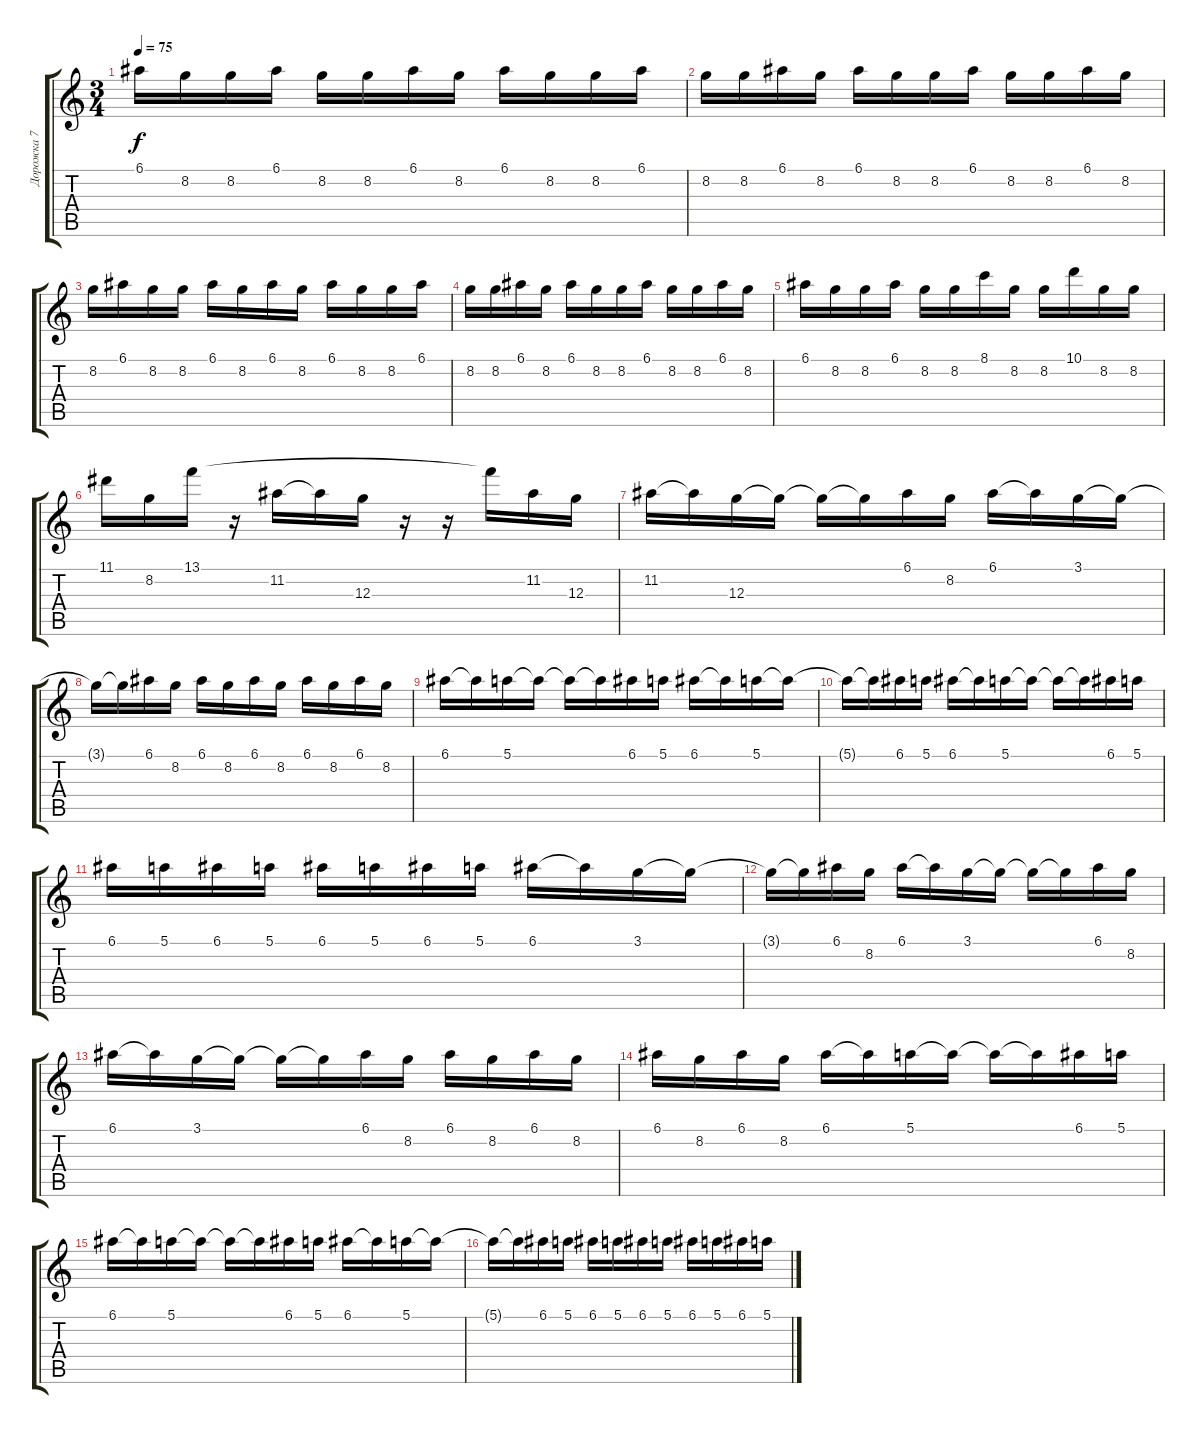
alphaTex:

\track ("Дорожка 7" "Дорожка 7") {instrument distortionguitar}
\staff {score tabs}
\tuning (E4 B3 G3 D3 A2 E2) {hide}
\ts (3 4)
\tempo 75
\clef g2
\ks c
6.1.16{dy f} 8.2.16 8.2.16 6.1.16 8.2.16 8.2.16 6.1.16 8.2.16 6.1.16 8.2.16 8.2.16 6.1.16 |
8.2.16 8.2.16 6.1.16 8.2.16 6.1.16 8.2.16 8.2.16 6.1.16 8.2.16 8.2.16 6.1.16 8.2.16 |
8.2.16 6.1.16 8.2.16 8.2.16 6.1.16 8.2.16 6.1.16 8.2.16 6.1.16 8.2.16 8.2.16 6.1.16 |
8.2.16 8.2.16 6.1.16 8.2.16 6.1.16 8.2.16 8.2.16 6.1.16 8.2.16 8.2.16 6.1.16 8.2.16 |
6.1.16 8.2.16 8.2.16 6.1.16 8.2.16 8.2.16 8.1.16 8.2.16 8.2.16 10.1.16 8.2.16 8.2.16 |
11.1.16 8.2.16 13.1.16 r.16 11.2.16 11.2{t}.16 12.3.16 r.16 r.16 13.1{t}.16 11.2.16 12.3.16 |
11.2.16 11.2{t}.16 12.3.16 12.3{t}.16 12.3{t}.16 12.3{t}.16 6.1.16 8.2.16 6.1.16 6.1{t}.16 3.1.16 3.1{t}.16 |
3.1{t}.16 3.1{t}.16 6.1.16 8.2.16 6.1.16 8.2.16 6.1.16 8.2.16 6.1.16 8.2.16 6.1.16 8.2.16 |
6.1.16 6.1{t}.16 5.1.16 5.1{t}.16 5.1{t}.16 5.1{t}.16 6.1.16 5.1.16 6.1.16 6.1{t}.16 5.1.16 5.1{t}.16 |
5.1{t}.16 5.1{t}.16 6.1.16 5.1.16 6.1.16 6.1{t}.16 5.1.16 5.1{t}.16 5.1{t}.16 5.1{t}.16 6.1.16 5.1.16 |
6.1.16 5.1.16 6.1.16 5.1.16 6.1.16 5.1.16 6.1.16 5.1.16 6.1.16 6.1{t}.16 3.1.16 3.1{t}.16 |
3.1{t}.16 3.1{t}.16 6.1.16 8.2.16 6.1.16 6.1{t}.16 3.1.16 3.1{t}.16 3.1{t}.16 3.1{t}.16 6.1.16 8.2.16 |
6.1.16 6.1{t}.16 3.1.16 3.1{t}.16 3.1{t}.16 3.1{t}.16 6.1.16 8.2.16 6.1.16 8.2.16 6.1.16 8.2.16 |
6.1.16 8.2.16 6.1.16 8.2.16 6.1.16 6.1{t}.16 5.1.16 5.1{t}.16 5.1{t}.16 5.1{t}.16 6.1.16 5.1.16 |
6.1.16 6.1{t}.16 5.1.16 5.1{t}.16 5.1{t}.16 5.1{t}.16 6.1.16 5.1.16 6.1.16 6.1{t}.16 5.1.16 5.1{t}.16 |
5.1{t}.16 5.1{t}.16 6.1.16 5.1.16 6.1.16 5.1.16 6.1.16 5.1.16 6.1.16 5.1.16 6.1.16 5.1.16
